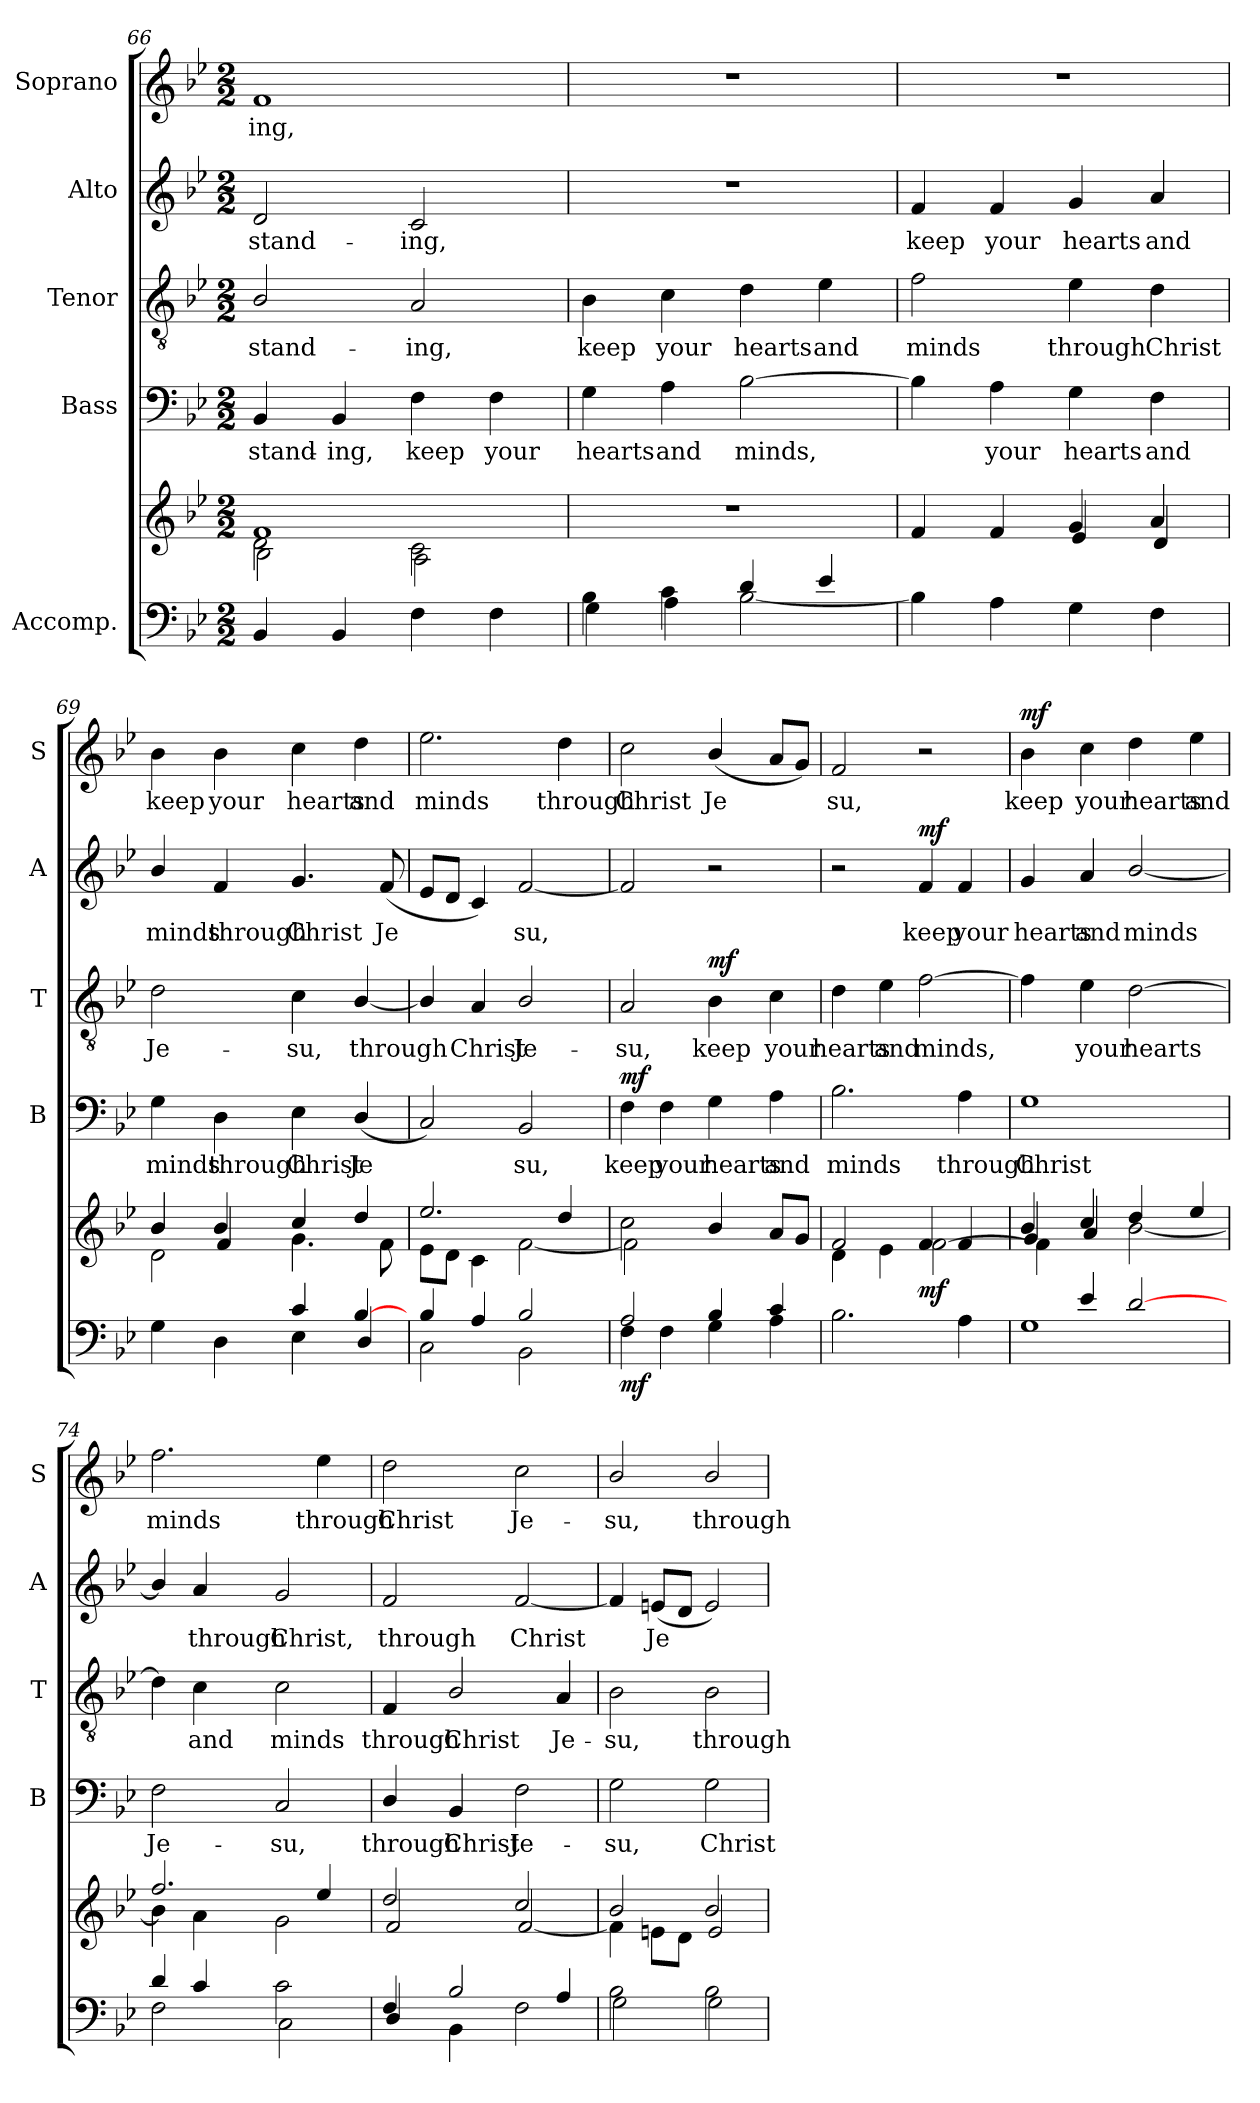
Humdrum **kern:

**kern	**kern	**dynam	**kern	**text	**dynam	**kern	**text	**dynam	**kern	**text	**dynam	**kern	**text	**dynam
*part5	*part5	*part5	*part4	*part4	*part4	*part3	*part3	*part3	*part2	*part2	*part2	*part1	*part1	*part1
*staff6	*staff5	*staff5/6	*staff4	*staff4	*staff4	*staff3	*staff3	*staff3	*staff2	*staff2	*staff2	*staff1	*staff1	*staff1
*I"Accomp.	*	*	*I"Bass	*	*	*I"Tenor	*	*	*I"Alto	*	*	*I"Soprano	*	*
*	*	*	*I'B	*	*	*I'T	*	*	*I'A	*	*	*I'S	*	*
*clefF4	*clefG2	*	*clefF4	*	*	*clefGv2	*	*	*clefG2	*	*	*clefG2	*	*
*k[b-e-]	*k[b-e-]	*	*k[b-e-]	*	*	*k[b-e-]	*	*	*k[b-e-]	*	*	*k[b-e-]	*	*
*B-:	*B-:	*	*B-:	*	*	*B-:	*	*	*B-:	*	*	*B-:	*	*
*M2/2	*M2/2	*	*M2/2	*	*	*M2/2	*	*	*M2/2	*	*	*M2/2	*	*
=66	=66	=66	=66	=66	=66	=66	=66	=66	=66	=66	=66	=66	=66	=66
*	*^	*	*	*	*	*	*	*	*	*	*	*	*	*
*	*	*^	*	*	*	*	*	*	*	*	*	*	*	*	*
!	!	!	!	!	!	!LO:LY:b	!	!	!LO:LY:b	!	!	!LO:LY:b	!	!	!LO:LY:b	!
4BB-/	1f	2d\	2B-\	.	4BB-/	-stand-	.	2B-/	-stand-	.	2d/	-stand-	.	1f	ing,	.
!	!	!	!	!	!	!LO:LY:b	!	!	!	!	!	!	!	!	!	!
4BB-/	.	.	.	.	4BB-/	-ing,	.	.	.	.	.	.	.	.	.	.
!	!	!	!	!	!	!LO:LY:b	!	!	!LO:LY:b	!	!	!LO:LY:b	!	!	!	!
4F\	.	2c\	2A\	.	4F\	keep	.	2A/	-ing,	.	2c/	-ing,	.	.	.	.
!	!	!	!	!	!	!LO:LY:b	!	!	!	!	!	!	!	!	!	!
4F\	.	.	.	.	4F\	your	.	.	.	.	.	.	.	.	.	.
*	*v	*v	*v	*	*	*	*	*	*	*	*	*	*	*	*	*
=67	=67	=67	=67	=67	=67	=67	=67	=67	=67	=67	=67	=67	=67	=67
*^	*	*	*	*	*	*	*	*	*	*	*	*	*	*
!	!	!	!	!	!LO:LY:b	!	!	!LO:LY:b	!	!	!	!	!	!	!
4B-\	4G\	1r	.	4G\	hearts	.	4B-\	keep	.	1r	.	.	1r	.	.
!	!	!	!	!	!LO:LY:b	!	!	!LO:LY:b	!	!	!	!	!	!	!
4c\	4A\	.	.	4A\	and	.	4c\	your	.	.	.	.	.	.	.
!	!	!	!	!	!LO:LY:b	!	!	!LO:LY:b	!	!	!	!	!	!	!
4d/	[<2B-\	.	.	[2B-\	minds,	.	4d\	hearts	.	.	.	.	.	.	.
!	!	!	!	!	!	!	!	!LO:LY:b	!	!	!	!	!	!	!
4e-/	.	.	.	.	.	.	4e-\	and	.	.	.	.	.	.	.
!!LO:PB:g=z
=68	=68	=68	=68	=68	=68	=68	=68	=68	=68	=68	=68	=68	=68	=68	=68
*	*	*^	*	*	*	*	*	*	*	*	*	*	*	*	*
*	*	*	*^	*	*	*	*	*	*	*	*	*	*	*	*	*
!	!	!	!	!	!	!	!	!	!	!LO:LY:b	!	!	!LO:LY:b	!	!	!	!
2ryy	4B-\]	1ryy	4f/	2ryy	.	4B-\]	.	.	2f\	minds	.	4f/	keep	.	1r	.	.
!	!	!	!	!	!	!	!LO:LY:b	!	!	!	!	!	!LO:LY:b	!	!	!	!
.	4A\	.	4f/	.	.	4A\	your	.	.	.	.	4f/	your	.	.	.	.
!	!	!	!	!	!	!	!LO:LY:b	!	!	!LO:LY:b	!	!	!LO:LY:b	!	!	!	!
2ryy	4G\	.	4g/	4e-/	.	4G\	hearts	.	4e-\	through	.	4g/	hearts	.	.	.	.
!	!	!	!	!	!	!	!LO:LY:b	!	!	!LO:LY:b	!	!	!LO:LY:b	!	!	!	!
.	4F\	.	4a/	4d/	.	4F\	and	.	4d\	Christ	.	4a/	and	.	.	.	.
=69	=69	=69	=69	=69	=69	=69	=69	=69	=69	=69	=69	=69	=69	=69	=69	=69	=69
!	!	!	!	!	!	!	!LO:LY:b	!	!	!LO:LY:b	!	!	!LO:LY:b	!	!	!LO:LY:b	!
2ryy	4G\	4b-/	4b-/	2d\	.	4G\	minds	.	2d\	Je-	.	4b-/	minds	.	4b-\	keep	.
!	!	!	!	!	!	!	!LO:LY:b	!	!	!	!	!	!LO:LY:b	!	!	!LO:LY:b	!
.	4D\	4b-/	4f/	.	.	4D\	through	.	.	.	.	4f/	through	.	4b-\	your	.
!	!	!	!	!	!	!	!LO:LY:b	!	!	!LO:LY:b	!	!	!LO:LY:b	!	!	!LO:LY:b	!
4c/	4E-\	4cc/	4.g\	2ryy	.	4E-\	Christ	.	4c\	-su,	.	4.g/	Christ	.	4cc\	hearts	.
!	!	!	!	!	!	!	!LO:LY:b	!	!	!LO:LY:b	!	!	!	!	!	!LO:LY:b	!
[4B-/	4D/	4dd/	.	.	.	(<4D/	Je­	.	[4B-/	through	.	.	.	.	4dd\	and	.
!	!	!	!	!	!	!	!	!	!	!	!	!	!LO:LY:b	!	!	!	!
.	.	.	8f\	.	.	.	.	.	.	.	.	(<8f/	Je­	.	.	.	.
*	*	*	*v	*v	*	*	*	*	*	*	*	*	*	*	*	*	*
=70	=70	=70	=70	=70	=70	=70	=70	=70	=70	=70	=70	=70	=70	=70	=70	=70
!	!	!	!	!	!	!	!	!	!	!	!	!	!	!	!LO:LY:b	!
4B-/	2C\	2.ee-/	8e-\L	.	2C/)	.	.	4B-/]	.	.	8e-/L	.	.	2.ee-\	minds	.
.	.	.	8d\J	.	.	.	.	.	.	.	8d/J	.	.	.	.	.
!	!	!	!	!	!	!	!	!	!LO:LY:b	!	!	!	!	!	!	!
4A/	.	.	4c\	.	.	.	.	4A/	Christ	.	4c/)	.	.	.	.	.
!	!	!	!	!	!	!LO:LY:b	!	!	!LO:LY:b	!	!	!LO:LY:b	!	!	!	!
2B-/	2BB-\	.	[<2f\	.	2BB-/	su,	.	2B-/	Je-	.	[2f/	su,	.	.	.	.
!	!	!	!	!	!	!	!	!	!	!	!	!	!	!	!LO:LY:b	!
.	.	4dd/	.	.	.	.	.	.	.	.	.	.	.	4dd\	through	.
=71	=71	=71	=71	=71	=71	=71	=71	=71	=71	=71	=71	=71	=71	=71	=71	=71
!	!	!	!	!LO:DY:b=2	!	!LO:LY:b	!LO:DY:b	!	!LO:LY:b	!	!	!	!	!	!LO:LY:b	!
2A/	4F\	2cc\	2f\]	mf	4F\	keep	mf	2A/	-su,	.	2f/]	.	.	2cc\	Christ	.
!	!	!	!	!	!	!LO:LY:b	!	!	!	!	!	!	!	!	!	!
.	4F\	.	.	.	4F\	your	.	.	.	.	.	.	.	.	.	.
!	!	!	!	!	!	!LO:LY:b	!	!	!LO:LY:b	!LO:DY:b	!	!	!	!	!LO:LY:b	!
4B-/	4G\	4b-/	2ryy	.	4G\	hearts	.	4B-\	keep	mf	2r	.	.	(<4b-/	Je­	.
!	!	!	!	!	!	!LO:LY:b	!	!	!LO:LY:b	!	!	!	!	!	!	!
4c/	4A\	8a/L	.	.	4A\	and	.	4c\	your	.	.	.	.	8a/L	.	.
.	.	8g/J	.	.	.	.	.	.	.	.	.	.	.	8g/J)	.	.
*v	*v	*	*	*	*	*	*	*	*	*	*	*	*	*	*	*
!!LO:LB:g=z
=72	=72	=72	=72	=72	=72	=72	=72	=72	=72	=72	=72	=72	=72	=72	=72
*	*	*^	*	*	*	*	*	*	*	*	*	*	*	*	*
!	!	!	!	!	!	!LO:LY:b	!	!	!LO:LY:b	!	!	!	!	!	!LO:LY:b	!
2.B-\	2f/	2ryy	4d\	.	2.B-\	minds	.	4d\	hearts	.	2r	.	.	2f/	su,	.
!	!	!	!	!	!	!	!	!	!LO:LY:b	!	!	!	!	!	!	!
.	.	.	4e-\	.	.	.	.	4e-\	and	.	.	.	.	.	.	.
!	!	!	!	!LO:DY:b	!	!	!	!	!LO:LY:b	!	!	!LO:LY:b	!LO:DY:b	!	!	!
.	2ryy	4f/	[2f\	mf	.	.	.	[2f\	minds,	.	4f/	keep	mf	2r	.	.
!	!	!	!	!	!	!LO:LY:b	!	!	!	!	!	!LO:LY:b	!	!	!	!
4A\	.	4f/	.	.	4A\	through	.	.	.	.	4f/	your	.	.	.	.
=73	=73	=73	=73	=73	=73	=73	=73	=73	=73	=73	=73	=73	=73	=73	=73	=73
*^	*	*	*	*	*	*	*	*	*	*	*	*	*	*	*	*
!	!	!	!	!	!	!	!LO:LY:b	!	!	!	!	!	!LO:LY:b	!	!	!LO:LY:b	!LO:DY:b
4ryy	1G	4b-/	4g/	4f\]	.	1G	Christ	.	4f\]	.	.	4g/	hearts	.	4b-\	keep	mf
!	!	!	!	!	!	!	!	!	!	!LO:LY:b	!	!	!LO:LY:b	!	!	!LO:LY:b	!
4e-/	.	4cc/	4a/	2.ryy	.	.	.	.	4e-\	your	.	4a/	and	.	4cc\	your	.
!	!	!	!	!	!	!	!	!	!	!LO:LY:b	!	!	!LO:LY:b	!	!	!LO:LY:b	!
[2d/	.	4dd/	[<2b-\	.	.	.	.	.	[2d\	hearts	.	[2b-/	minds	.	4dd\	hearts	.
!	!	!	!	!	!	!	!	!	!	!	!	!	!	!	!	!LO:LY:b	!
.	.	4ee-/	.	.	.	.	.	.	.	.	.	.	.	.	4ee-\	and	.
*	*	*	*v	*v	*	*	*	*	*	*	*	*	*	*	*	*	*
=74	=74	=74	=74	=74	=74	=74	=74	=74	=74	=74	=74	=74	=74	=74	=74	=74
!	!	!	!	!	!	!LO:LY:b	!	!	!	!	!	!	!	!	!LO:LY:b	!
4d/	2F\	2.ff/	4b-\]	.	2F\	Je-	.	4d\]	.	.	4b-/]	.	.	2.ff\	minds	.
!	!	!	!	!	!	!	!	!	!LO:LY:b	!	!	!LO:LY:b	!	!	!	!
4c/	.	.	4a\	.	.	.	.	4c\	and	.	4a/	through	.	.	.	.
!	!	!	!	!	!	!LO:LY:b	!	!	!LO:LY:b	!	!	!LO:LY:b	!	!	!	!
2c\	2C\	.	2g\	.	2C/	-su,	.	2c\	minds	.	2g/	Christ,	.	.	.	.
!	!	!	!	!	!	!	!	!	!	!	!	!	!	!	!LO:LY:b	!
.	.	4ee-/	.	.	.	.	.	.	.	.	.	.	.	4ee-\	through	.
=75	=75	=75	=75	=75	=75	=75	=75	=75	=75	=75	=75	=75	=75	=75	=75	=75
!	!	!	!	!	!	!LO:LY:b	!	!	!LO:LY:b	!	!	!LO:LY:b	!	!	!LO:LY:b	!
4F/	4D/	2dd/	2f/	.	4D/	through	.	4F/	through	.	2f/	through	.	2dd\	Christ	.
!	!	!	!	!	!	!LO:LY:b	!	!	!LO:LY:b	!	!	!	!	!	!	!
2B-/	4BB-\	.	.	.	4BB-/	Christ	.	2B-/	Christ	.	.	.	.	.	.	.
!	!	!	!	!	!	!LO:LY:b	!	!	!	!	!	!LO:LY:b	!	!	!LO:LY:b	!
.	2F\	2cc/	[>2f/	.	2F\	Je-	.	.	.	.	[2f/	Christ	.	2cc\	Je-	.
!	!	!	!	!	!	!	!	!	!LO:LY:b	!	!	!	!	!	!	!
4A/	.	.	.	.	.	.	.	4A/	Je-	.	.	.	.	.	.	.
=76	=76	=76	=76	=76	=76	=76	=76	=76	=76	=76	=76	=76	=76	=76	=76	=76
!	!	!	!	!	!	!LO:LY:b	!	!	!LO:LY:b	!	!	!	!	!	!LO:LY:b	!
2B-\	2G\	2b-/	4f\]	.	2G\	-su,	.	2B-\	-su,	.	4f/]	.	.	2b-/	-su,	.
!	!	!	!	!	!	!	!	!	!	!	!	!LO:LY:b	!	!	!	!
.	.	.	8en\L	.	.	.	.	.	.	.	(<8en/L	Je­	.	.	.	.
.	.	.	8d\J	.	.	.	.	.	.	.	8d/J	.	.	.	.	.
!	!	!	!	!	!	!LO:LY:b	!	!	!LO:LY:b	!	!	!	!	!	!LO:LY:b	!
2B-\	2G\	2b-/	2e/	.	2G\	Christ	.	2B-\	through	.	2e/)	.	.	2b-/	through	.
*v	*v	*	*	*	*	*	*	*	*	*	*	*	*	*	*	*
*	*v	*v	*	*	*	*	*	*	*	*	*	*	*	*	*
=	=	=	=	=	=	=	=	=	=	=	=	=	=	=
*-	*-	*-	*-	*-	*-	*-	*-	*-	*-	*-	*-	*-	*-	*-
